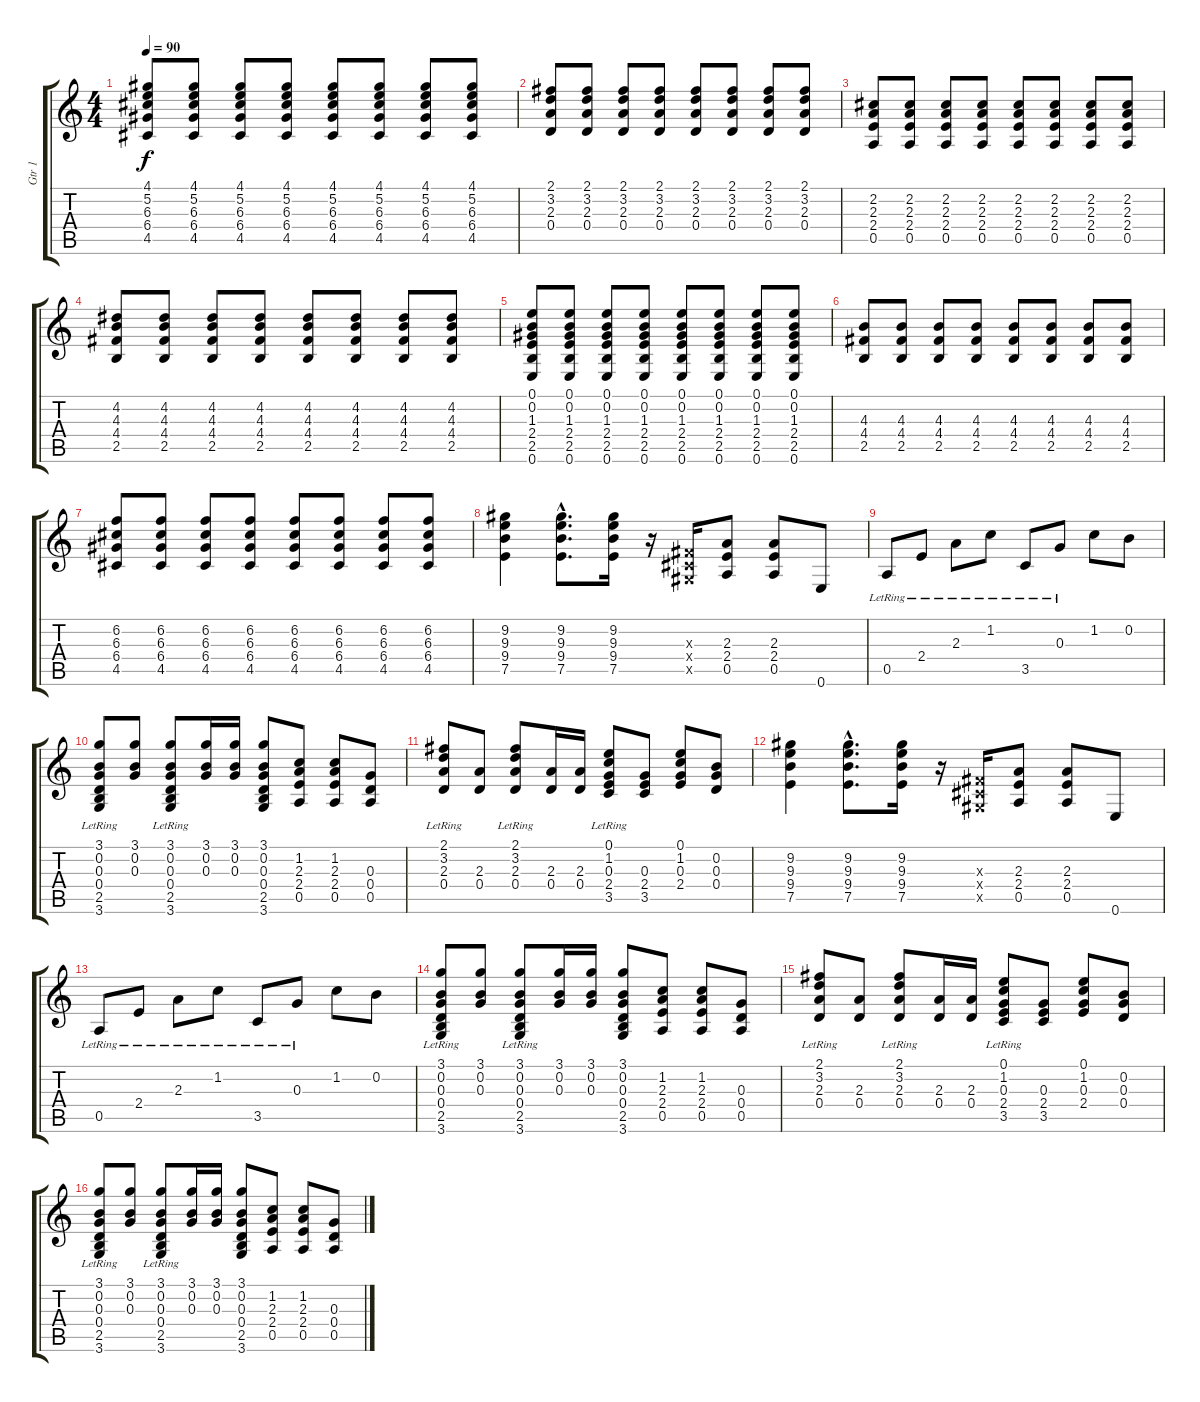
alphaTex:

\track ("Gtr 1" "Gtr 1") {instrument overdrivenguitar}
\staff {score tabs}
\tuning (E4 B3 G3 D3 A2 E2) {hide}
\ts (4 4)
\tempo 90
\clef g2
\ks c
(4.1 5.2 6.3 6.4 4.5).8{dy f} (4.1 5.2 6.3 6.4 4.5).8 (4.1 5.2 6.3 6.4 4.5).8 (4.1 5.2 6.3 6.4 4.5).8 (4.1 5.2 6.3 6.4 4.5).8 (4.1 5.2 6.3 6.4 4.5).8 (4.1 5.2 6.3 6.4 4.5).8 (4.1 5.2 6.3 6.4 4.5).8 |
(2.1 3.2 2.3 0.4).8 (2.1 3.2 2.3 0.4).8 (2.1 3.2 2.3 0.4).8 (2.1 3.2 2.3 0.4).8 (2.1 3.2 2.3 0.4).8 (2.1 3.2 2.3 0.4).8 (2.1 3.2 2.3 0.4).8 (2.1 3.2 2.3 0.4).8 |
(2.2 2.3 2.4 0.5).8 (2.2 2.3 2.4 0.5).8 (2.2 2.3 2.4 0.5).8 (2.2 2.3 2.4 0.5).8 (2.2 2.3 2.4 0.5).8 (2.2 2.3 2.4 0.5).8 (2.2 2.3 2.4 0.5).8 (2.2 2.3 2.4 0.5).8 |
(4.2 4.3 4.4 2.5).8 (4.2 4.3 4.4 2.5).8 (4.2 4.3 4.4 2.5).8 (4.2 4.3 4.4 2.5).8 (4.2 4.3 4.4 2.5).8 (4.2 4.3 4.4 2.5).8 (4.2 4.3 4.4 2.5).8 (4.2 4.3 4.4 2.5).8 |
(0.1 0.2 1.3 2.4 2.5 0.6).8 (0.1 0.2 1.3 2.4 2.5 0.6).8 (0.1 0.2 1.3 2.4 2.5 0.6).8 (0.1 0.2 1.3 2.4 2.5 0.6).8 (0.1 0.2 1.3 2.4 2.5 0.6).8 (0.1 0.2 1.3 2.4 2.5 0.6).8 (0.1 0.2 1.3 2.4 2.5 0.6).8 (0.1 0.2 1.3 2.4 2.5 0.6).8 |
(4.3 4.4 2.5).8 (4.3 4.4 2.5).8 (4.3 4.4 2.5).8 (4.3 4.4 2.5).8 (4.3 4.4 2.5).8 (4.3 4.4 2.5).8 (4.3 4.4 2.5).8 (4.3 4.4 2.5).8 |
(6.2 6.3 6.4 4.5).8 (6.2 6.3 6.4 4.5).8 (6.2 6.3 6.4 4.5).8 (6.2 6.3 6.4 4.5).8 (6.2 6.3 6.4 4.5).8 (6.2 6.3 6.4 4.5).8 (6.2 6.3 6.4 4.5).8 (6.2 6.3 6.4 4.5).8 |
(9.2 9.3 9.4 7.5).4 (9.2{hac} 9.3{hac} 9.4{hac} 7.5{hac}).8{d} (9.2 9.3 9.4 7.5).16 r.16 (-1.3{x} -1.4{x} -1.5{x}).16 (2.3 2.4 0.5).8 (2.3 2.4 0.5).8 0.6.8 |
0.5{lr}.8 2.4{lr}.8 2.3{lr}.8 1.2{lr}.8 3.5{lr}.8 0.3{lr}.8 1.2.8 0.2.8 |
(3.1 0.2 0.3 0.4{lr} 2.5{lr} 3.6{lr}).8 (3.1 0.2 0.3).8 (3.1 0.2 0.3 0.4{lr} 2.5{lr} 3.6{lr}).8 (3.1 0.2 0.3).16 (3.1 0.2 0.3).16 (3.1 0.2 0.3 0.4 2.5 3.6).8 (1.2 2.3 2.4 0.5).8 (1.2 2.3 2.4 0.5).8 (0.3 0.4 0.5).8 |
(2.1{lr} 3.2{lr} 2.3 0.4).8 (2.3 0.4).8 (2.1{lr} 3.2{lr} 2.3 0.4).8 (2.3 0.4).16 (2.3 0.4).16 (0.1{lr} 1.2{lr} 0.3 2.4 3.5).8 (0.3 2.4 3.5).8 (0.1 1.2 0.3 2.4).8 (0.2 0.3 0.4).8 |
(9.2 9.3 9.4 7.5).4 (9.2{hac} 9.3{hac} 9.4{hac} 7.5{hac}).8{d} (9.2 9.3 9.4 7.5).16 r.16 (-1.3{x} -1.4{x} -1.5{x}).16 (2.3 2.4 0.5).8 (2.3 2.4 0.5).8 0.6.8 |
0.5{lr}.8 2.4{lr}.8 2.3{lr}.8 1.2{lr}.8 3.5{lr}.8 0.3{lr}.8 1.2.8 0.2.8 |
(3.1 0.2 0.3 0.4{lr} 2.5{lr} 3.6{lr}).8 (3.1 0.2 0.3).8 (3.1 0.2 0.3 0.4{lr} 2.5{lr} 3.6{lr}).8 (3.1 0.2 0.3).16 (3.1 0.2 0.3).16 (3.1 0.2 0.3 0.4 2.5 3.6).8 (1.2 2.3 2.4 0.5).8 (1.2 2.3 2.4 0.5).8 (0.3 0.4 0.5).8 |
(2.1{lr} 3.2{lr} 2.3 0.4).8 (2.3 0.4).8 (2.1{lr} 3.2{lr} 2.3 0.4).8 (2.3 0.4).16 (2.3 0.4).16 (0.1{lr} 1.2{lr} 0.3 2.4 3.5).8 (0.3 2.4 3.5).8 (0.1 1.2 0.3 2.4).8 (0.2 0.3 0.4).8 |
(3.1 0.2 0.3 0.4{lr} 2.5{lr} 3.6{lr}).8 (3.1 0.2 0.3).8 (3.1 0.2 0.3 0.4{lr} 2.5{lr} 3.6{lr}).8 (3.1 0.2 0.3).16 (3.1 0.2 0.3).16 (3.1 0.2 0.3 0.4 2.5 3.6).8 (1.2 2.3 2.4 0.5).8 (1.2 2.3 2.4 0.5).8 (0.3 0.4 0.5).8
